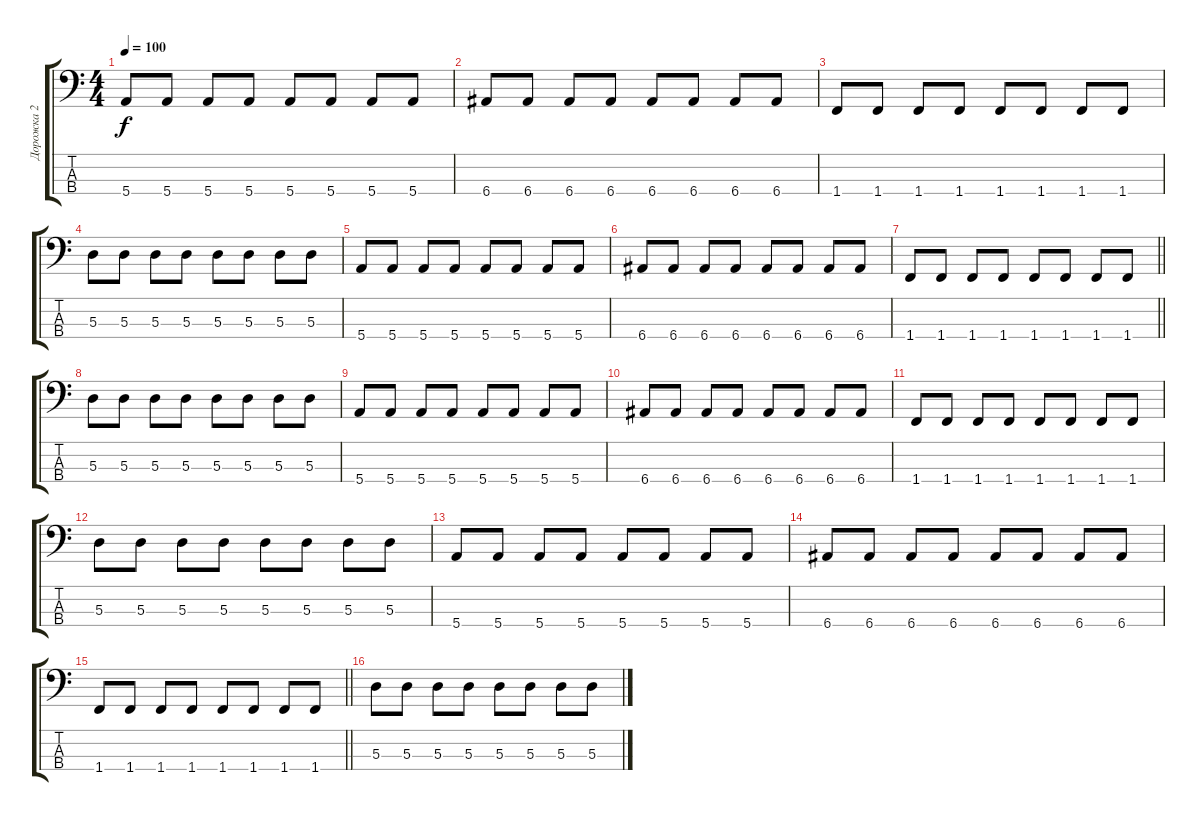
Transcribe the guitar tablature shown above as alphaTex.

\track ("Дорожка 2" "Дорожка 2") {instrument electricbasspick}
\staff {score tabs}
\tuning (G2 D2 A1 E1) {hide}
\ts (4 4)
\tempo 100
\clef f4
\ks c
5.4.8{dy f} 5.4.8 5.4.8 5.4.8 5.4.8 5.4.8 5.4.8 5.4.8 |
6.4.8 6.4.8 6.4.8 6.4.8 6.4.8 6.4.8 6.4.8 6.4.8 |
1.4.8 1.4.8 1.4.8 1.4.8 1.4.8 1.4.8 1.4.8 1.4.8 |
5.3.8 5.3.8 5.3.8 5.3.8 5.3.8 5.3.8 5.3.8 5.3.8 |
5.4.8 5.4.8 5.4.8 5.4.8 5.4.8 5.4.8 5.4.8 5.4.8 |
6.4.8 6.4.8 6.4.8 6.4.8 6.4.8 6.4.8 6.4.8 6.4.8 |
\barLineRight lightlight
1.4.8 1.4.8 1.4.8 1.4.8 1.4.8 1.4.8 1.4.8 1.4.8 |
5.3.8 5.3.8 5.3.8 5.3.8 5.3.8 5.3.8 5.3.8 5.3.8 |
5.4.8 5.4.8 5.4.8 5.4.8 5.4.8 5.4.8 5.4.8 5.4.8 |
6.4.8 6.4.8 6.4.8 6.4.8 6.4.8 6.4.8 6.4.8 6.4.8 |
1.4.8 1.4.8 1.4.8 1.4.8 1.4.8 1.4.8 1.4.8 1.4.8 |
5.3.8 5.3.8 5.3.8 5.3.8 5.3.8 5.3.8 5.3.8 5.3.8 |
5.4.8 5.4.8 5.4.8 5.4.8 5.4.8 5.4.8 5.4.8 5.4.8 |
6.4.8 6.4.8 6.4.8 6.4.8 6.4.8 6.4.8 6.4.8 6.4.8 |
\barLineRight lightlight
1.4.8 1.4.8 1.4.8 1.4.8 1.4.8 1.4.8 1.4.8 1.4.8 |
5.3.8 5.3.8 5.3.8 5.3.8 5.3.8 5.3.8 5.3.8 5.3.8
